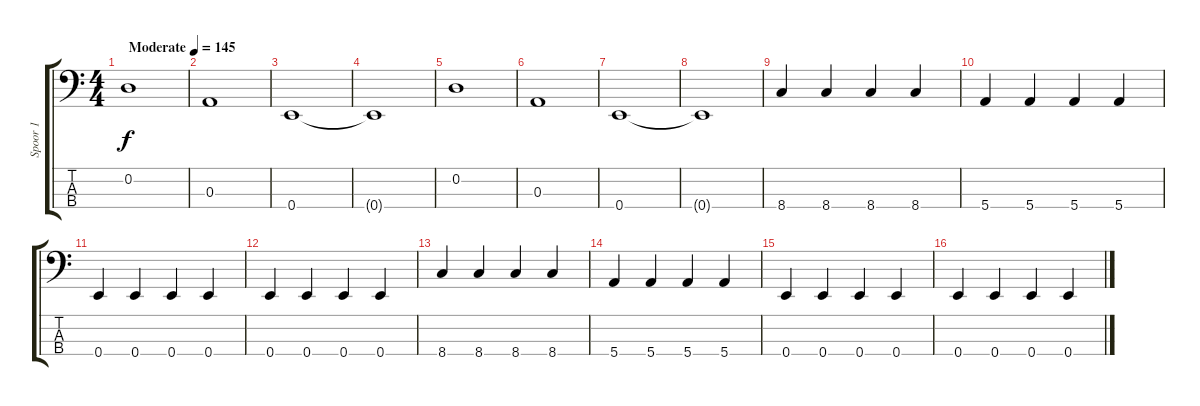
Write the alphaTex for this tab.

\track ("Spoor 1" "Spoor 1") {instrument electricbassfinger}
\staff {score tabs}
\tuning (G2 D2 A1 E1) {hide}
\ts (4 4)
\tempo (145 "Moderate")
\clef f4
\ks c
0.2.1{dy f instrument electricbassfinger} |
0.3.1 |
0.4.1 |
0.4{t}.1 |
0.2.1 |
0.3.1 |
0.4.1 |
0.4{t}.1 |
8.4.4 8.4.4 8.4.4 8.4.4 |
5.4.4 5.4.4 5.4.4 5.4.4 |
0.4.4 0.4.4 0.4.4 0.4.4 |
0.4.4 0.4.4 0.4.4 0.4.4 |
8.4.4 8.4.4 8.4.4 8.4.4 |
5.4.4 5.4.4 5.4.4 5.4.4 |
0.4.4 0.4.4 0.4.4 0.4.4 |
0.4.4 0.4.4 0.4.4 0.4.4
